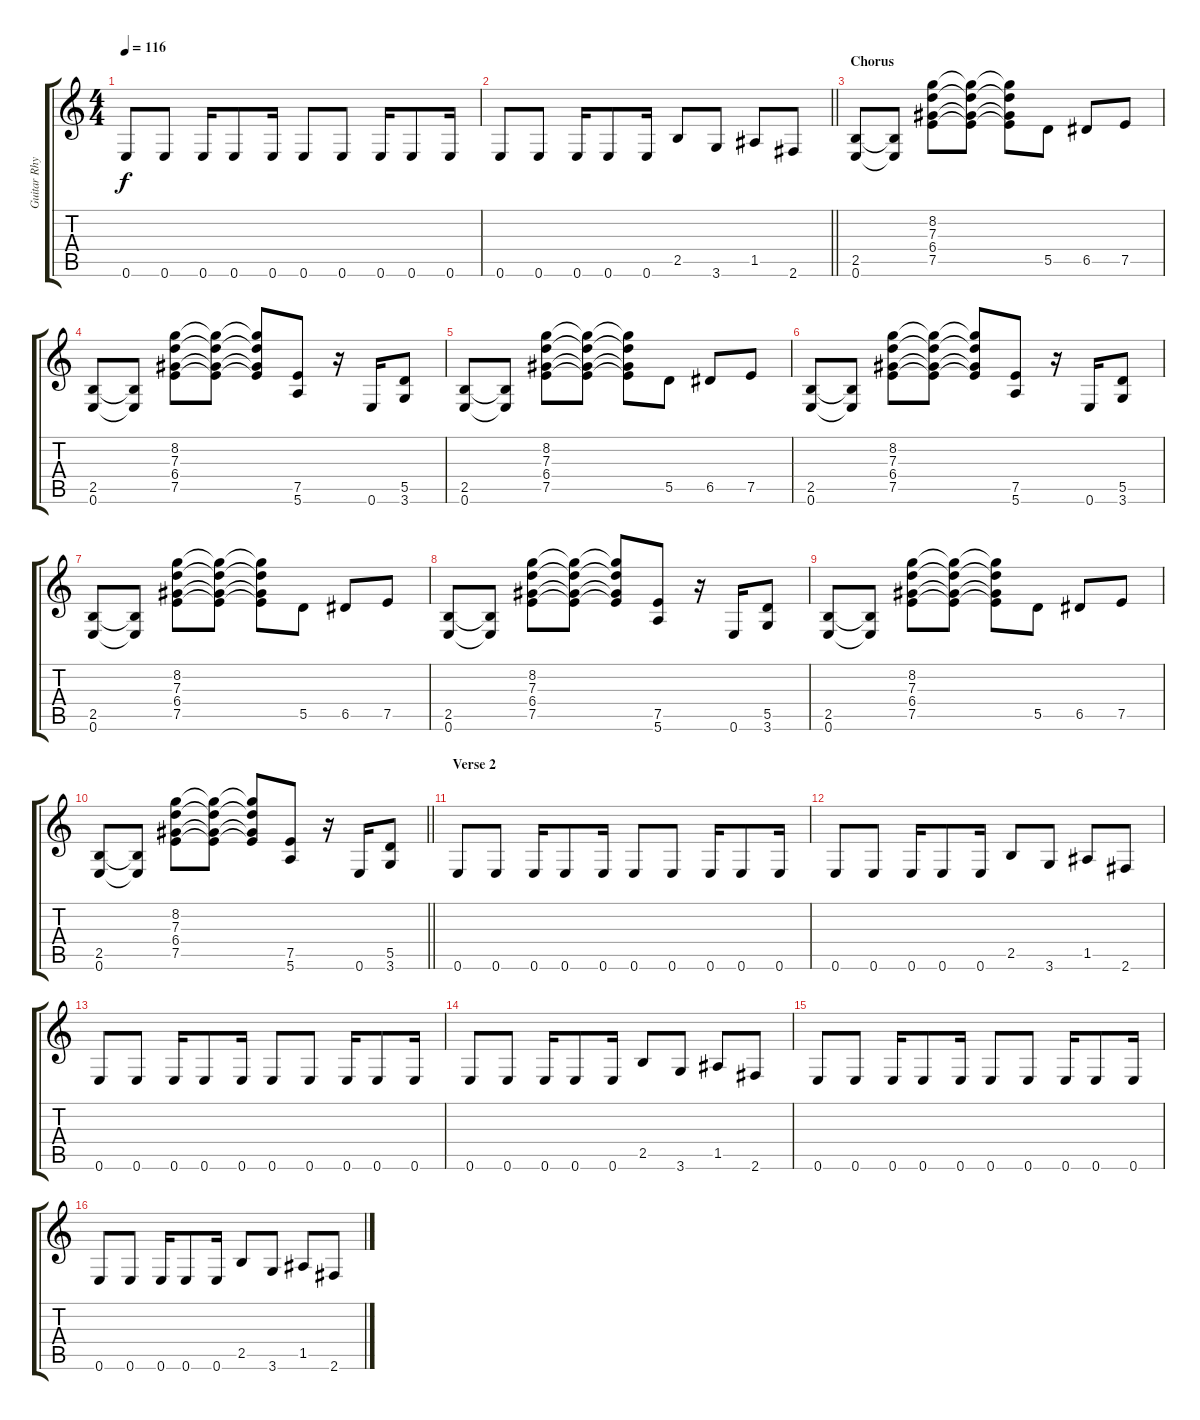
\track ("Guitar Rhythm" "Guitar Rhy") {instrument distortionguitar}
\staff {score tabs}
\tuning (E4 B3 G3 D3 A2 E2) {hide}
\ts (4 4)
\tempo 116
\clef g2
\ks c
0.6.8{dy f} 0.6.8 0.6.16 0.6.8 0.6.16 0.6.8 0.6.8 0.6.16 0.6.8 0.6.16 |
\barLineRight lightlight
0.6.8 0.6.8 0.6.16 0.6.8 0.6.16 2.5.8 3.6.8 1.5.8 2.6.8 |
\section ("" "Chorus")
(2.5 0.6).8 (2.5{t} 0.6{t}).8 (8.2 7.3 6.4 7.5).8 (8.2{t} 7.3{t} 6.4{t} 7.5{t}).8 (8.2{t} 7.3{t} 6.4{t} 7.5{t}).8 5.5.8 6.5.8 7.5.8 |
(2.5 0.6).8 (2.5{t} 0.6{t}).8 (8.2 7.3 6.4 7.5).8 (8.2{t} 7.3{t} 6.4{t} 7.5{t}).8 (8.2{t} 7.3{t} 6.4{t} 7.5{t}).8 (7.5 5.6).8 r.16 0.6.16 (5.5 3.6).8 |
(2.5 0.6).8 (2.5{t} 0.6{t}).8 (8.2 7.3 6.4 7.5).8 (8.2{t} 7.3{t} 6.4{t} 7.5{t}).8 (8.2{t} 7.3{t} 6.4{t} 7.5{t}).8 5.5.8 6.5.8 7.5.8 |
(2.5 0.6).8 (2.5{t} 0.6{t}).8 (8.2 7.3 6.4 7.5).8 (8.2{t} 7.3{t} 6.4{t} 7.5{t}).8 (8.2{t} 7.3{t} 6.4{t} 7.5{t}).8 (7.5 5.6).8 r.16 0.6.16 (5.5 3.6).8 |
(2.5 0.6).8 (2.5{t} 0.6{t}).8 (8.2 7.3 6.4 7.5).8 (8.2{t} 7.3{t} 6.4{t} 7.5{t}).8 (8.2{t} 7.3{t} 6.4{t} 7.5{t}).8 5.5.8 6.5.8 7.5.8 |
(2.5 0.6).8 (2.5{t} 0.6{t}).8 (8.2 7.3 6.4 7.5).8 (8.2{t} 7.3{t} 6.4{t} 7.5{t}).8 (8.2{t} 7.3{t} 6.4{t} 7.5{t}).8 (7.5 5.6).8 r.16 0.6.16 (5.5 3.6).8 |
(2.5 0.6).8 (2.5{t} 0.6{t}).8 (8.2 7.3 6.4 7.5).8 (8.2{t} 7.3{t} 6.4{t} 7.5{t}).8 (8.2{t} 7.3{t} 6.4{t} 7.5{t}).8 5.5.8 6.5.8 7.5.8 |
\barLineRight lightlight
(2.5 0.6).8 (2.5{t} 0.6{t}).8 (8.2 7.3 6.4 7.5).8 (8.2{t} 7.3{t} 6.4{t} 7.5{t}).8 (8.2{t} 7.3{t} 6.4{t} 7.5{t}).8 (7.5 5.6).8 r.16 0.6.16 (5.5 3.6).8 |
\section ("" "Verse 2")
0.6.8 0.6.8 0.6.16 0.6.8 0.6.16 0.6.8 0.6.8 0.6.16 0.6.8 0.6.16 |
0.6.8 0.6.8 0.6.16 0.6.8 0.6.16 2.5.8 3.6.8 1.5.8 2.6.8 |
0.6.8 0.6.8 0.6.16 0.6.8 0.6.16 0.6.8 0.6.8 0.6.16 0.6.8 0.6.16 |
0.6.8 0.6.8 0.6.16 0.6.8 0.6.16 2.5.8 3.6.8 1.5.8 2.6.8 |
0.6.8 0.6.8 0.6.16 0.6.8 0.6.16 0.6.8 0.6.8 0.6.16 0.6.8 0.6.16 |
0.6.8 0.6.8 0.6.16 0.6.8 0.6.16 2.5.8 3.6.8 1.5.8 2.6.8
